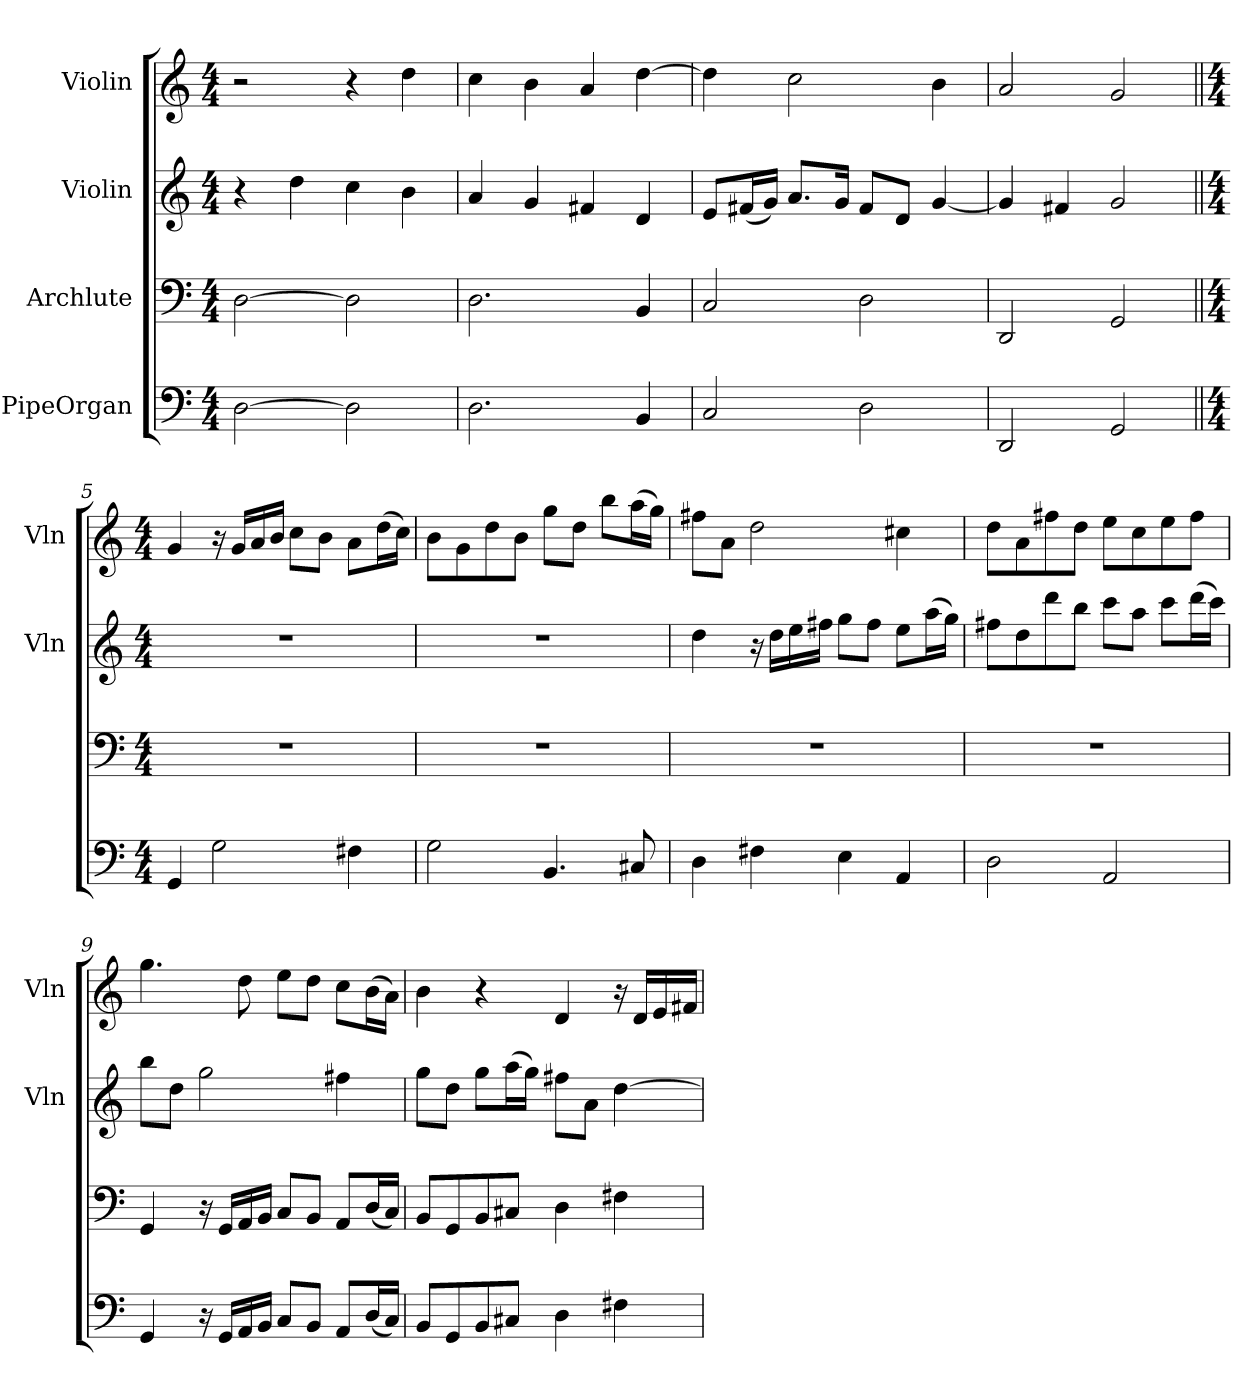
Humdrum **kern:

**kern	**kern	**kern	**kern
*part4	*part3	*part2	*part1
*staff4	*staff3	*staff2	*staff1
*I"PipeOrgan	*I"Archlute	*I"Violin	*I"Violin
*	*	*I'Vln	*I'Vln
*clefF4	*clefF4	*clefG2	*clefG2
*k[]	*k[]	*k[]	*k[]
*M4/4	*M4/4	*M4/4	*M4/4
*MM56	*MM56	*MM56	*MM56
=1	=1	=1	=1
[2D\	[2D\	4r	2r
.	.	4dd\	.
2D\]	2D\]	4cc\	4r
.	.	4b\	4dd\
=2	=2	=2	=2
2.D\	2.D\	4a/	4cc\
.	.	4g/	4b\
.	.	4f#X/	4a/
4BB/	4BB/	4d/	[4dd\
=3	=3	=3	=3
2C/	2C/	8e/L	4dd\]
.	.	(16f#X/L	.
.	.	16g/JJ)	.
.	.	8.a/L	2cc\
.	.	16g/Jk	.
2D\	2D\	8f#/L	.
.	.	8d/J	.
.	.	[4g/	4b\
=4	=4	=4	=4
2DD/	2DD/	4g/]	2a/
.	.	4f#X/	.
2GG/	2GG/	2g/	2g/
=5||	=5||	=5||	=5||
*M4/4	*M4/4	*M4/4	*M4/4
*	*	*	*MM80
4GG/	1r	1r	4g/
2G\	.	.	16r
.	.	.	16g/LL
.	.	.	16a/
.	.	.	16b/JJ
.	.	.	8cc\L
.	.	.	8b\J
4F#X\	.	.	8a\L
.	.	.	(16dd\L
.	.	.	16cc\JJ)
=6	=6	=6	=6
2G\	1r	1r	8b\L
.	.	.	8g\
.	.	.	8dd\
.	.	.	8b\J
4.BB/	.	.	8gg\L
.	.	.	8dd\J
.	.	.	8bb\L
8C#X/	.	.	(16aa\L
.	.	.	16gg\JJ)
=7	=7	=7	=7
4D\	1r	4dd\	8ff#X\L
.	.	.	8a\J
4F#X\	.	16r	2dd\
.	.	16dd\LL	.
.	.	16ee\	.
.	.	16ff#X\JJ	.
4E\	.	8gg\L	.
.	.	8ff#\J	.
4AA/	.	8ee\L	4cc#X\
.	.	(16aa\L	.
.	.	16gg\JJ)	.
=8	=8	=8	=8
2D\	1r	8ff#X\L	8dd\L
.	.	8dd\	8a\
.	.	8ddd\	8ff#X\
.	.	8bb\J	8dd\J
2AA/	.	8ccc\L	8ee\L
.	.	8aa\J	8cc\
.	.	8ccc\L	8ee\
.	.	(16ddd\L	8ff#\J
.	.	16ccc\JJ)	.
=9	=9	=9	=9
4GG/	4GG/	8bb\L	4.gg\
.	.	8dd\J	.
16r	16r	2gg\	.
16GG/LL	16GG/LL	.	.
16AA/	16AA/	.	8dd\
16BB/JJ	16BB/JJ	.	.
8C/L	8C/L	.	8ee\L
8BB/J	8BB/J	.	8dd\J
8AA/L	8AA/L	4ff#X\	8cc\L
(16D/L	(16D/L	.	(16b\L
16C/JJ)	16C/JJ)	.	16a\JJ)
=10	=10	=10	=10
8BB/L	8BB/L	8gg\L	4b\
8GG/	8GG/	8dd\J	.
8BB/	8BB/	8gg\L	4r
8C#X/J	8C#X/J	(16aa\L	.
.	.	16gg\JJ)	.
4D\	4D\	8ff#X\L	4d/
.	.	8a\J	.
4F#X\	4F#X\	[4dd\	16r
.	.	.	16d/LL
.	.	.	16e/
.	.	.	16f#X/JJ
=	=	=	=
*-	*-	*-	*-
